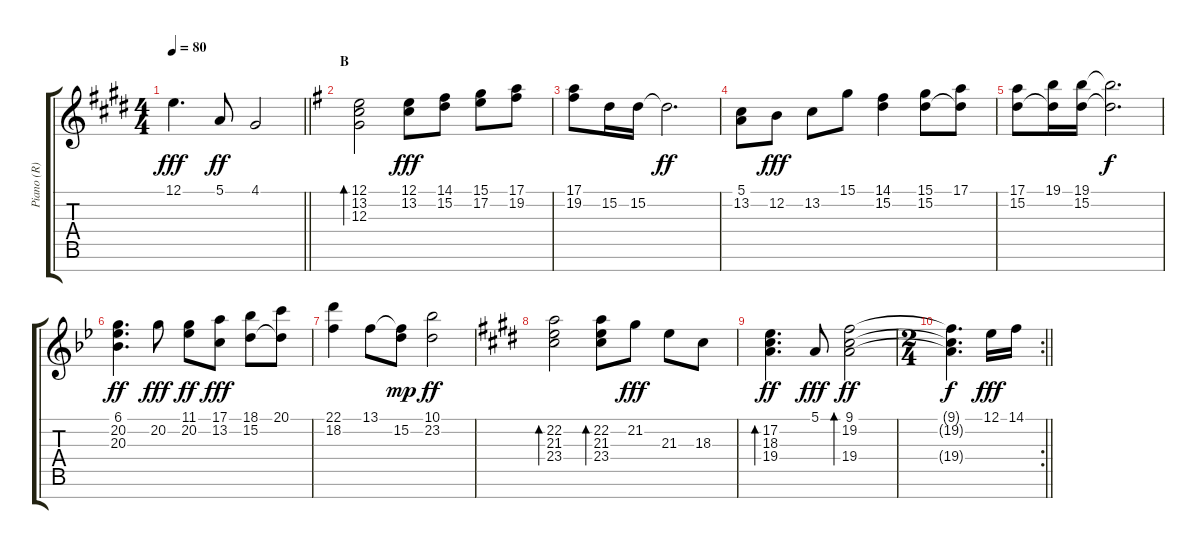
\track ("Piano (R)" "Piano (R)") {instrument acousticgrandpiano}
\staff {score tabs}
\tuning (E4 B3 G3 D3 A2 E2 B1) {hide}
\ts (4 4)
\tempo 80
\clef g2
\barLineRight lightlight
\ks e
12.1.4{d dy fff} 5.1.8{dy ff} 4.1.2 |
\section ("" "B")
\ks g
(12.1 13.2 12.3).2{bd 120} (12.1 13.2).8{dy fff} (14.1 15.2).8 (15.1 17.2).8 (17.1 19.2).8 |
(17.1 19.2).8 15.2.16 15.2.16 15.2{t}.2{d dy ff} |
(5.1 13.2).8 12.2.8{dy fff} 13.2.8 15.1.8 (14.1 15.2).4 (15.1 15.2).8 (17.1 15.2{t}).8 |
(17.1 15.2).8 (19.1 15.2{t}).16 (19.1 15.2).16 (19.1{t} 15.2{t}).2{d dy f} |
\ks bb
(6.1 20.2 20.3).4{d dy ff} 20.2.8{dy fff} (11.1 20.2).8{dy ff} (17.1 13.2).8{dy fff} (18.1 15.2).8 (20.1 15.2{t}).8 |
(22.1 18.2).4 13.1.8 (13.1{t} 15.2).8{dy mp} (10.1 23.2).2{dy ff} |
\ks e
(22.2 21.3 23.4).2{bd 120} (22.2 21.3 23.4).8{bd 120} 21.2.8{dy fff} 21.3.8 18.3.8 |
(17.2 18.3 19.4).4{d bd 120 dy ff} 5.1.8{dy fff} (9.1 19.2 19.4).2{bd 120 dy ff} |
\rc 2
\ts (2 4)
\barLineRight lightlight
(9.1{t} 19.2{t} 19.4{t}).4{d dy f} 12.1.16{dy fff} 14.1.16
